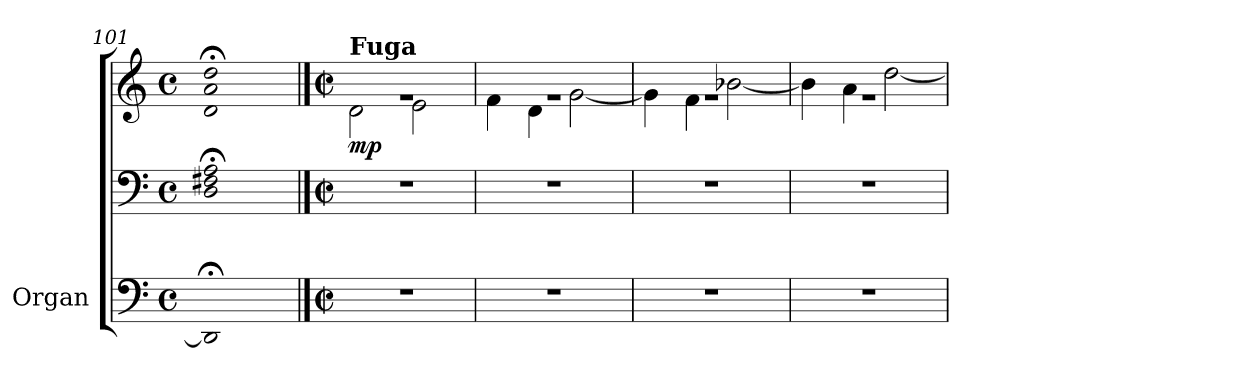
**kern	**kern	**kern	**dynam
*part1	*part1	*part1	*part1
*staff3	*staff2	*staff1	*staff1/2/3
*I"Organ	*	*	*
*clefF4	*clefF4	*clefG2	*
*k[]	*k[]	*k[]	*
*M4/4	*M4/4	*M4/4	*
*met(c)	*met(c)	*met(c)	*
=101	=101	=101	=101
!LO:N:head=open	!LO:N:n=1:head=open	!	!
!	!LO:N:n=2:head=open	!	!
!	!LO:N:n=3:head=open	!LO:N:n=1:head=open	!
!	!	!LO:N:n=2:head=open	!
!	!	!LO:N:n=3:head=open	!
1DD;<]	1D;< 1F#X;< 1A;<	1d;< 1a;< 1dd;<	.
!!LO:PB:g=z
==102	==102	==102	==102
*M2/2	*M2/2	*M2/2	*
*met(c|)	*met(c|)	*met(c|)	*
*	*	*MM110	*
*	*	*^	*
!	!	!LO:TX:a:B:t=Fuga	!	!
!	!	!	!	!LO:DY:b
1r	1r	1rg	2d\	mp
.	.	.	2e\	.
=103	=103	=103	=103	=103
1r	1r	1rg	4f\	.
.	.	.	4d\	.
.	.	.	[2g\	.
=104	=104	=104	=104	=104
1r	1r	1rg	4g\]	.
.	.	.	4f\	.
.	.	.	[2b-X\	.
=105	=105	=105	=105	=105
1r	1r	1rg	4b-\]	.
.	.	.	4a\	.
.	.	.	[2dd\	.
*	*	*v	*v	*
=	=	=	=
*-	*-	*-	*-
